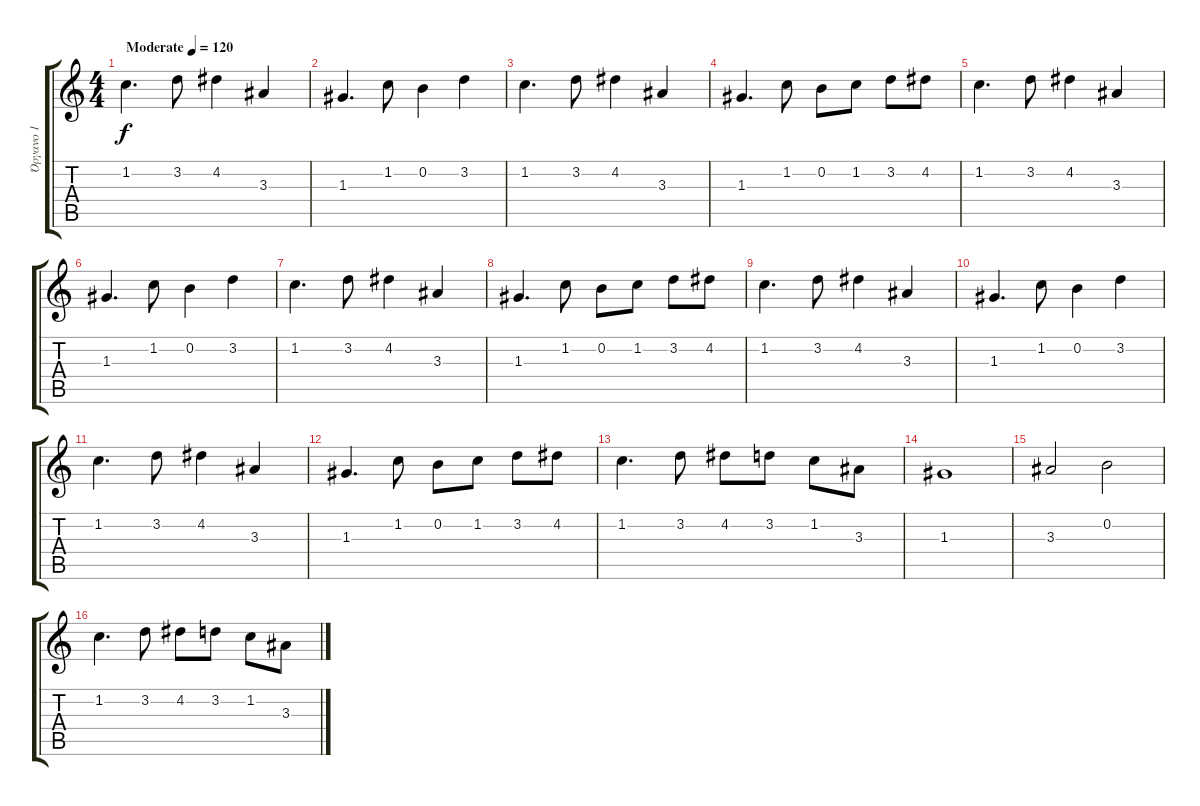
\track ("Όργανο 1" "Όργανο 1") {instrument overdrivenguitar}
\staff {score tabs}
\tuning (E4 B3 G3 D3 A2 E2) {hide}
\ts (4 4)
\tempo (120 "Moderate")
\clef g2
\ks c
1.2.4{d dy f instrument overdrivenguitar} 3.2.8 4.2.4 3.3.4 |
1.3.4{d} 1.2.8 0.2.4 3.2.4 |
1.2.4{d} 3.2.8 4.2.4 3.3.4 |
1.3.4{d} 1.2.8 0.2.8 1.2.8 3.2.8 4.2.8 |
1.2.4{d} 3.2.8 4.2.4 3.3.4 |
1.3.4{d} 1.2.8 0.2.4 3.2.4 |
1.2.4{d} 3.2.8 4.2.4 3.3.4 |
1.3.4{d} 1.2.8 0.2.8 1.2.8 3.2.8 4.2.8 |
1.2.4{d} 3.2.8 4.2.4 3.3.4 |
1.3.4{d} 1.2.8 0.2.4 3.2.4 |
1.2.4{d} 3.2.8 4.2.4 3.3.4 |
1.3.4{d} 1.2.8 0.2.8 1.2.8 3.2.8 4.2.8 |
1.2.4{d} 3.2.8 4.2.8 3.2.8 1.2.8 3.3.8 |
1.3.1 |
3.3.2 0.2.2 |
1.2.4{d} 3.2.8 4.2.8 3.2.8 1.2.8 3.3.8
